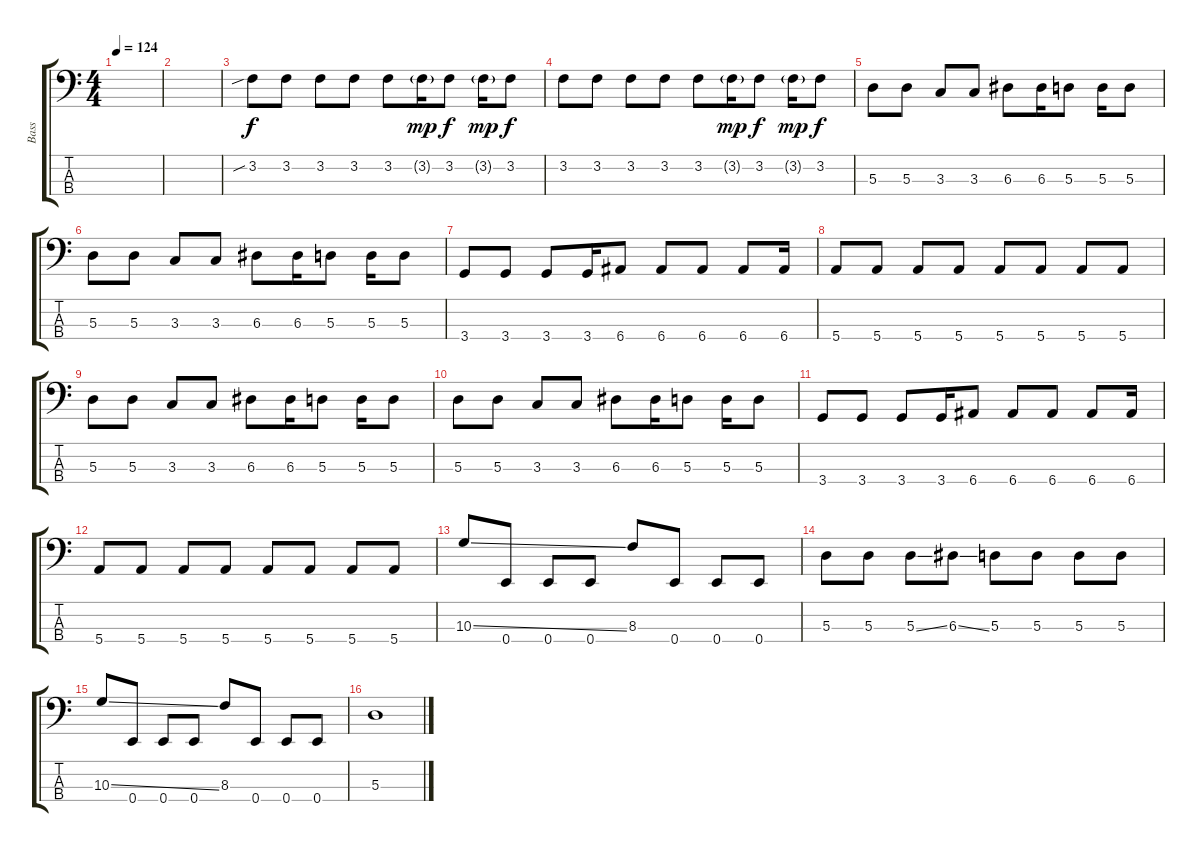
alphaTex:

\track ("Bass" "Bass") {instrument electricbasspick}
\staff {score tabs}
\tuning (G2 D2 A1 E1) {hide}
\ts (4 4)
\tempo 124
\clef f4
\ks c
|
|
3.2{sib}.8 3.2.8 3.2.8 3.2.8 3.2.8 3.2{g}.16{dy mp} 3.2.8{dy f} 3.2{g}.16{dy mp} 3.2.8{dy f} |
3.2.8 3.2.8 3.2.8 3.2.8 3.2.8 3.2{g}.16{dy mp} 3.2.8{dy f} 3.2{g}.16{dy mp} 3.2.8{dy f} |
5.3.8 5.3.8 3.3.8 3.3.8 6.3.8 6.3.16 5.3.8 5.3.16 5.3.8 |
5.3.8 5.3.8 3.3.8 3.3.8 6.3.8 6.3.16 5.3.8 5.3.16 5.3.8 |
3.4.8 3.4.8 3.4.8 3.4.16 6.4.8 6.4.8 6.4.8 6.4.8 6.4.16 |
5.4.8 5.4.8 5.4.8 5.4.8 5.4.8 5.4.8 5.4.8 5.4.8 |
5.3.8 5.3.8 3.3.8 3.3.8 6.3.8 6.3.16 5.3.8 5.3.16 5.3.8 |
5.3.8 5.3.8 3.3.8 3.3.8 6.3.8 6.3.16 5.3.8 5.3.16 5.3.8 |
3.4.8 3.4.8 3.4.8 3.4.16 6.4.8 6.4.8 6.4.8 6.4.8 6.4.16 |
5.4.8 5.4.8 5.4.8 5.4.8 5.4.8 5.4.8 5.4.8 5.4.8 |
10.3{ss}.8 0.4.8 0.4.8 0.4.8 8.3.8 0.4.8 0.4.8 0.4.8 |
5.3.8 5.3.8 5.3{ss}.8 6.3{ss}.8 5.3.8 5.3.8 5.3.8 5.3.8 |
10.3{ss}.8 0.4.8 0.4.8 0.4.8 8.3.8 0.4.8 0.4.8 0.4.8 |
5.3.1
